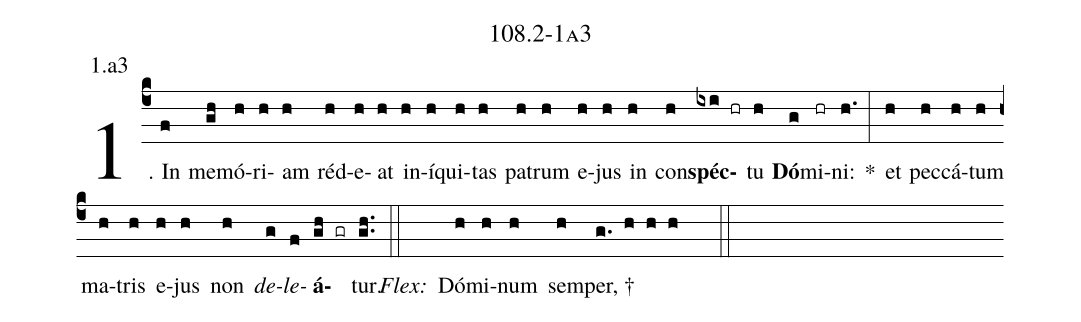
name: 108.2-1a3;
annotation: 1.a3;
%%
(c4)1. In(f) me(gh)mó(h)ri(h)am(h) réd(h)e(h)at(h) in(h)í(h)qui(h)tas(h) pa(h)trum(h) e(h)jus(h) in(h) con(h)<b>spéc</b>(ixi hr)tu(h) <b>Dó</b>(g)mi(hr)ni:(h.) *(:) et(h) pec(h)cá(h)tum(h) ma(h)tris(h) e(h)jus(h) non(h) <i>de</i>(g)<i>le</i>(f)<b>á</b>(gh gr)tur.(gh..) (::)
<i>Flex:</i>()  Dó(h)mi(h)num(h) sem(h)per, †(g. h h h  ::)
